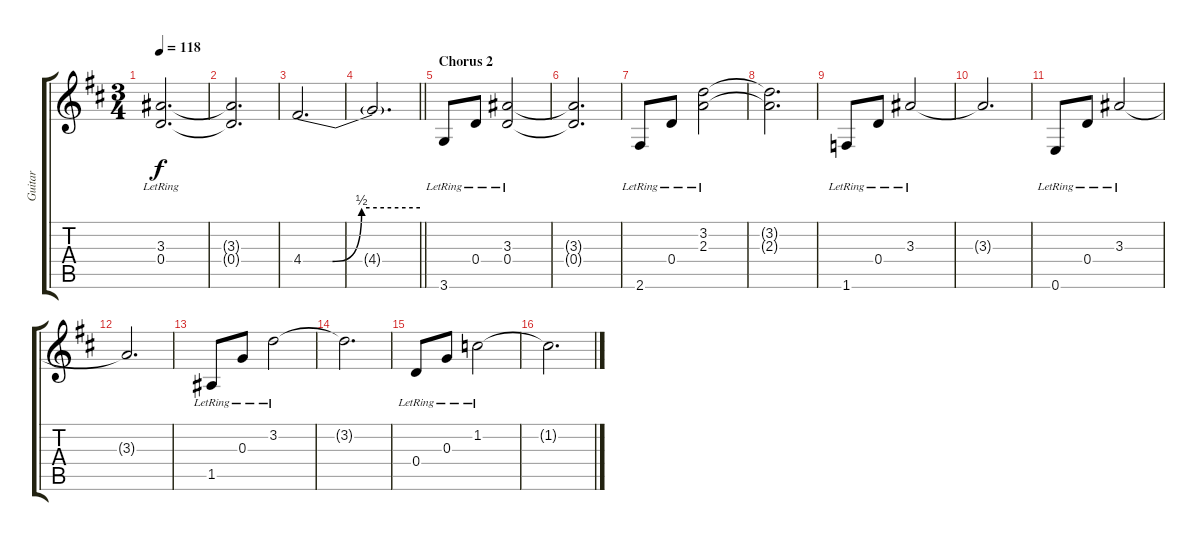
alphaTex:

\track ("Guitar" "Guitar") {instrument electricguitarclean}
\staff {score tabs}
\tuning (E4 B3 G3 D3 A2 E2) {hide}
\ts (3 4)
\tempo 118
\clef g2
\ks d
(3.3{lr} 0.4{lr}).2{d dy f} |
(3.3{t} 0.4{t}).2{d} |
4.4{be (custom 0 0 15 0 30 2 60 2)}.2{d} |
\barLineRight lightlight
4.4{t}.2{d} |
\section ("" "Chorus 2")
3.6{lr}.8 0.4{lr}.8 (3.3{lr} 0.4).2 |
(3.3{t} 0.4{t}).2{d} |
2.6{lr}.8 0.4{lr}.8 (3.2{lr} 2.3{lr}).2 |
(3.2{t} 2.3{t}).2{d} |
1.6{lr}.8 0.4{lr}.8 3.3{lr}.2 |
3.3{t}.2{d} |
0.6{lr}.8 0.4{lr}.8 3.3{lr}.2 |
3.3{t}.2{d} |
1.5{lr}.8 0.3{lr}.8 3.2{lr}.2 |
3.2{t}.2{d} |
0.4{lr}.8 0.3{lr}.8 1.2{lr}.2 |
1.2{t}.2{d}
